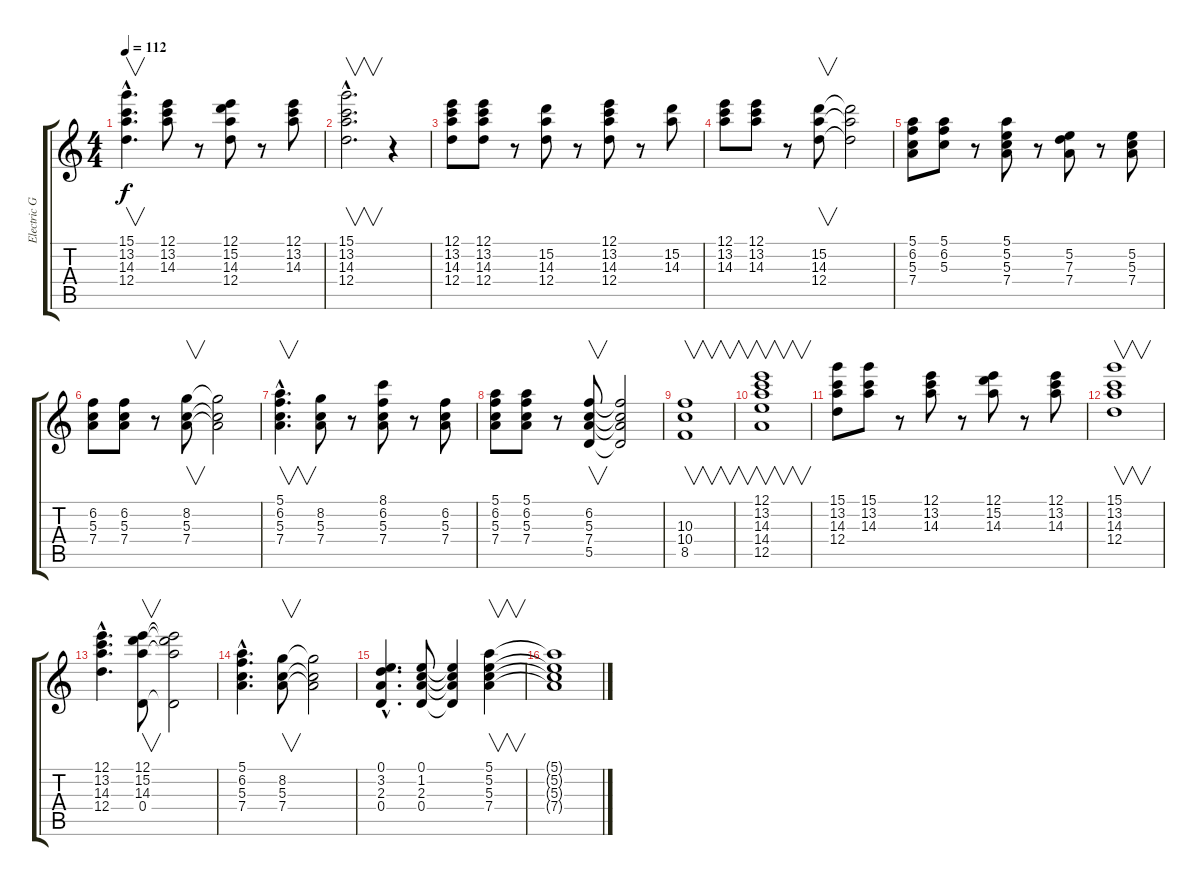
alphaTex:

\track ("Electric Guitar" "Electric G") {instrument distortionguitar}
\staff {score tabs}
\tuning (E4 B3 G3 D3 A2 E2) {hide}
\ts (4 4)
\tempo 112
\clef g2
\ks c
(15.1{hac} 13.2{hac} 14.3{hac} 12.4{hac}).4{v d dy f instrument distortionguitar} (12.1 13.2 14.3).8 r.8 (12.1 15.2 14.3 12.4).8 r.8 (12.1 13.2 14.3).8 |
(15.1{hac} 13.2{hac} 14.3{hac} 12.4{hac}).2{v d} r.4 |
(12.1 13.2 14.3 12.4).8 (12.1 13.2 14.3 12.4).8 r.8 (15.2 14.3 12.4).8 r.8 (12.1 13.2 14.3 12.4).8 r.8 (15.2 14.3).8 |
(12.1 13.2 14.3).8 (12.1 13.2 14.3).8 r.8 (15.2 14.3 12.4).8{v} (15.2{t} 14.3{t} 12.4{t}).2 |
(5.1 6.2 5.3 7.4).8 (5.1 6.2 5.3).8 r.8 (5.1 5.2 5.3 7.4).8 r.8 (5.2 7.3 7.4).8 r.8 (5.2 5.3 7.4).8 |
(6.2 5.3 7.4).8 (6.2 5.3 7.4).8 r.8 (8.2 5.3 7.4).8{v} (8.2{t} 5.3{t} 7.4{t}).2 |
(5.1{hac} 6.2{hac} 5.3{hac} 7.4{hac}).4{v d} (8.2 5.3 7.4).8 r.8 (8.1 6.2 5.3 7.4).8 r.8 (6.2 5.3 7.4).8 |
(5.1 6.2 5.3 7.4).8 (5.1 6.2 5.3 7.4).8 r.8 (6.2 5.3 7.4 5.5).8{v} (6.2{t} 5.3{t} 7.4{t} 5.5{t}).2 |
(10.3 10.4 8.5).1{v} |
(12.1 13.2 14.3 14.4 12.5).1{v} |
(15.1 13.2 14.3 12.4).8 (15.1 13.2 14.3).8 r.8 (12.1 13.2 14.3).8 r.8 (12.1 15.2 14.3).8 r.8 (12.1 13.2 14.3).8 |
(15.1 13.2 14.3 12.4).1{v} |
(12.1{hac} 13.2{hac} 14.3{hac} 12.4{hac}).4{d} (12.1 15.2 14.3 0.4).8{v} (12.1{t} 15.2{t} 14.3{t} 0.4{t}).2 |
(5.1{hac} 6.2{hac} 5.3{hac} 7.4{hac}).4{d} (8.2 5.3 7.4).8{v} (8.2{t} 5.3{t} 7.4{t}).2 |
(0.1{hac} 3.2{hac} 2.3{hac} 0.4{hac}).4{d} (0.1 1.2 2.3 0.4).8 (0.1{t} 1.2{t} 2.3{t} 0.4{t}).4 (5.1 5.2 5.3 7.4).4{v} |
(5.1{t} 5.2{t} 5.3{t} 7.4{t}).1
